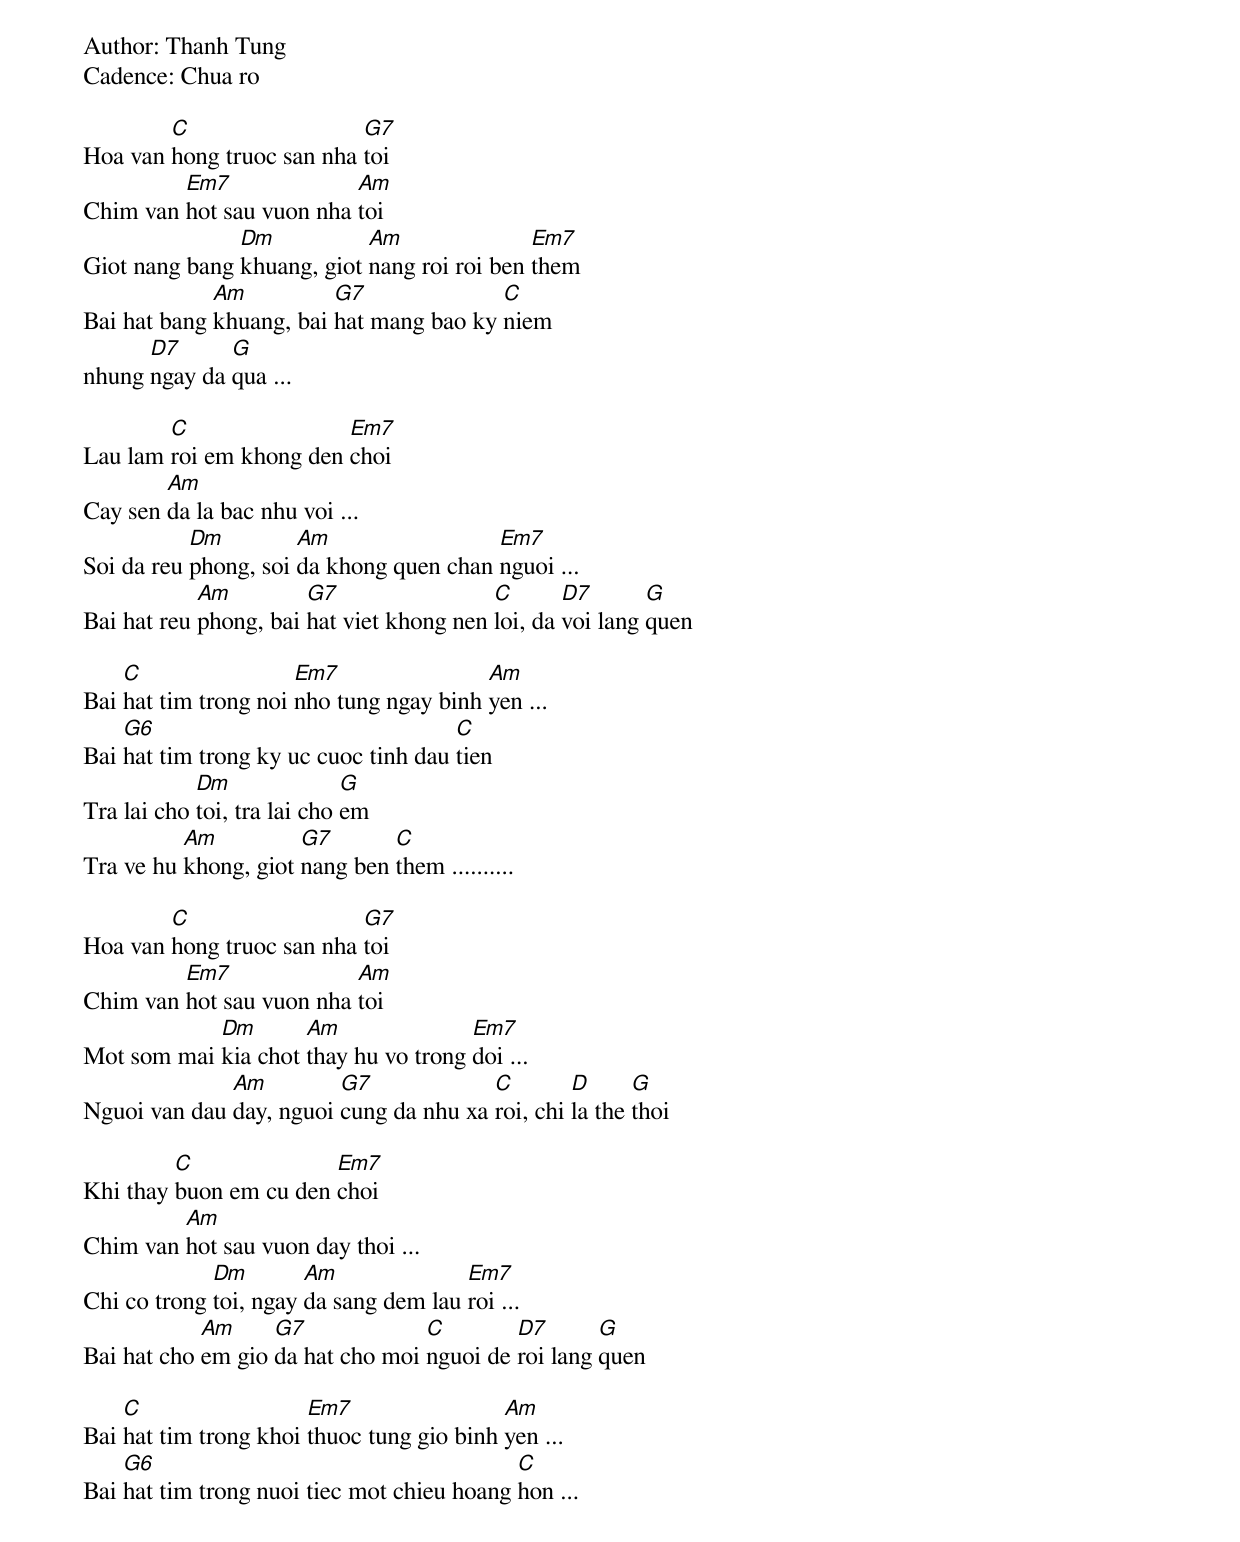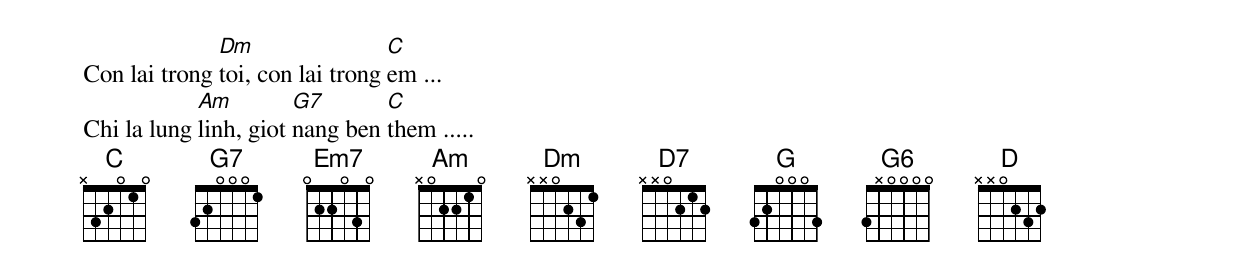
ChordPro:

Author: Thanh Tung
Cadence: Chua ro

Hoa van [C]hong truoc san nha [G7]toi
Chim van [Em7]hot sau vuon nha [Am]toi
Giot nang bang [Dm]khuang, giot [Am]nang roi roi ben [Em7]them
Bai hat bang [Am]khuang, bai [G7]hat mang bao ky [C]niem
nhung [D7]ngay da [G]qua ...

Lau lam [C]roi em khong den [Em7]choi
Cay sen [Am]da la bac nhu voi ...
Soi da reu [Dm]phong, soi [Am]da khong quen chan [Em7]nguoi ...
Bai hat reu [Am]phong, bai [G7]hat viet khong nen [C]loi, da [D7]voi lang [G]quen

Bai [C]hat tim trong noi [Em7]nho tung ngay binh [Am]yen ...
Bai [G6]hat tim trong ky uc cuoc tinh dau [C]tien
Tra lai cho [Dm]toi, tra lai cho [G]em
Tra ve hu [Am]khong, giot [G7]nang ben [C]them ..........

Hoa van [C]hong truoc san nha [G7]toi
Chim van [Em7]hot sau vuon nha [Am]toi
Mot som mai [Dm]kia chot [Am]thay hu vo trong [Em7]doi ...
Nguoi van dau [Am]day, nguoi [G7]cung da nhu xa [C]roi, chi [D]la the [G]thoi

Khi thay [C]buon em cu den [Em7]choi
Chim van [Am]hot sau vuon day thoi ...
Chi co trong [Dm]toi, ngay [Am]da sang dem lau [Em7]roi ...
Bai hat cho [Am]em gio [G7]da hat cho moi [C]nguoi de [D7]roi lang [G]quen

Bai [C]hat tim trong khoi [Em7]thuoc tung gio binh [Am]yen ...
Bai [G6]hat tim trong nuoi tiec mot chieu hoang [C]hon ...
Con lai trong [Dm]toi, con lai trong [C]em ...
Chi la lung [Am]linh, giot [G7]nang ben [C]them .....
